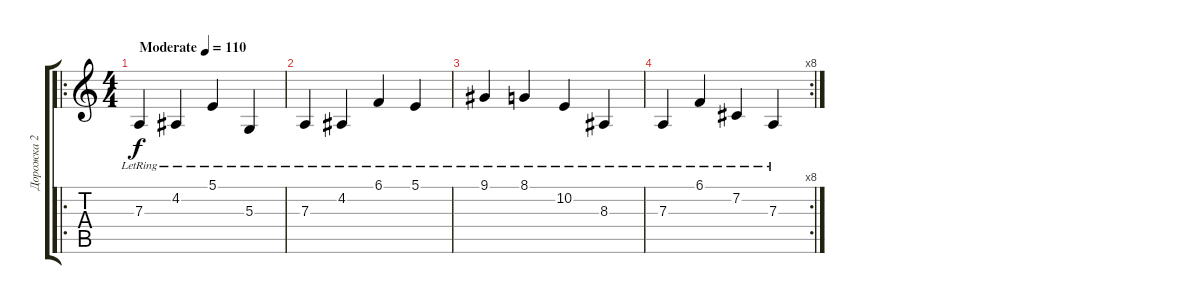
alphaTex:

\track ("Дорожка 2" "Дорожка 2") {instrument pad4choir}
\staff {score tabs}
\tuning (B3 Gb3 D3 A2 E2 B1) {hide}
\ro
\ts (4 4)
\tempo (110 "Moderate")
\clef g2
\ks c
7.3{lr}.4{dy f instrument pad4choir} 4.2{lr}.4 5.1{lr}.4 5.3{lr}.4 |
7.3{lr}.4 4.2{lr}.4 6.1{lr}.4 5.1{lr}.4 |
9.1{lr}.4 8.1{lr}.4 10.2{lr}.4 8.3{lr}.4 |
\rc 8
7.3{lr}.4 6.1{lr}.4 7.2{lr}.4 7.3{lr}.4
